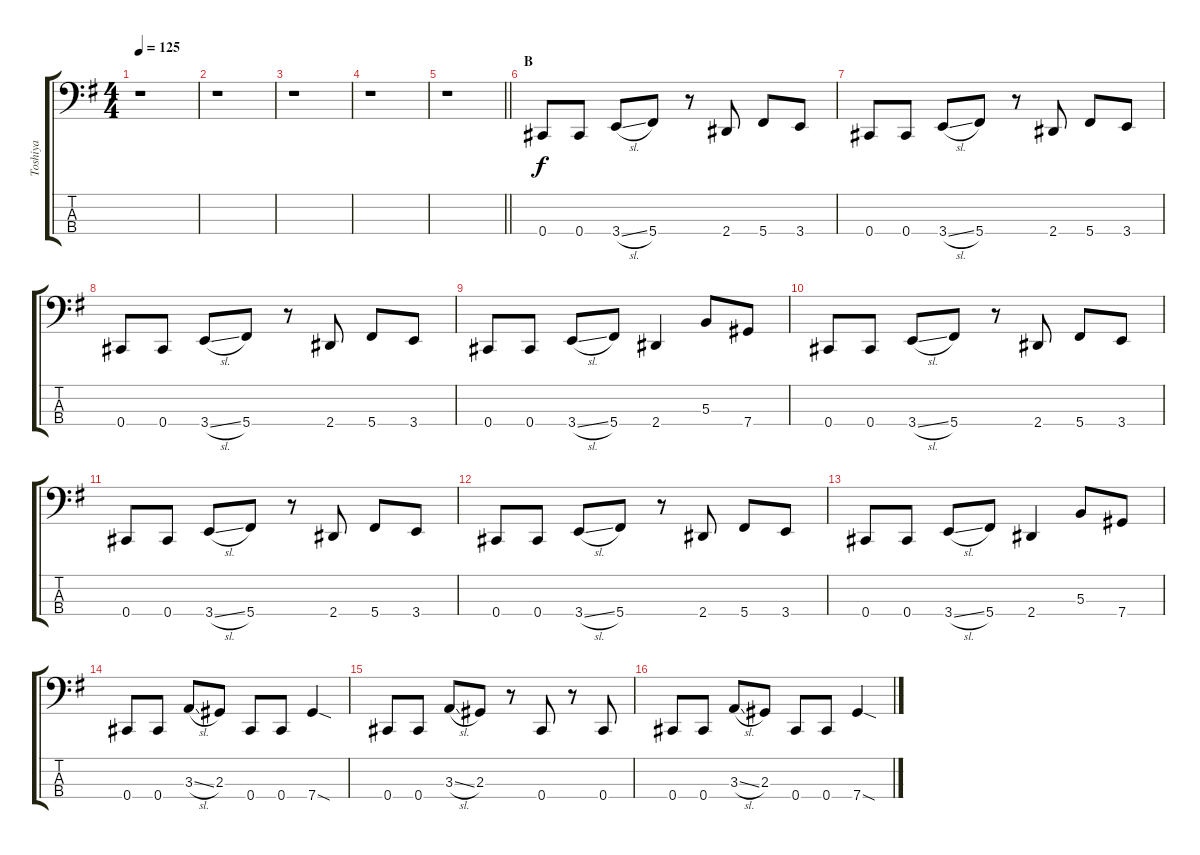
\track ("Toshiya" "Toshiya") {instrument electricbasspick}
\staff {score tabs}
\tuning (E2 B1 Gb1 Db1) {hide}
\ts (4 4)
\tempo 125
\clef f4
\ks g
r.1{dy f} |
r.1 |
r.1 |
r.1 |
\barLineRight lightlight
r.1 |
\section ("" "B")
0.4.8 0.4.8 3.4{sl}.8 5.4.8 r.8 2.4.8 5.4.8 3.4.8 |
0.4.8 0.4.8 3.4{sl}.8 5.4.8 r.8 2.4.8 5.4.8 3.4.8 |
0.4.8 0.4.8 3.4{sl}.8 5.4.8 r.8 2.4.8 5.4.8 3.4.8 |
0.4.8 0.4.8 3.4{sl}.8 5.4.8 2.4.4 5.3.8 7.4.8 |
0.4.8 0.4.8 3.4{sl}.8 5.4.8 r.8 2.4.8 5.4.8 3.4.8 |
0.4.8 0.4.8 3.4{sl}.8 5.4.8 r.8 2.4.8 5.4.8 3.4.8 |
0.4.8 0.4.8 3.4{sl}.8 5.4.8 r.8 2.4.8 5.4.8 3.4.8 |
0.4.8 0.4.8 3.4{sl}.8 5.4.8 2.4.4 5.3.8 7.4.8 |
0.4.8 0.4.8 3.3{sl}.8 2.3.8 0.4.8 0.4.8 7.4{sod}.4 |
0.4.8 0.4.8 3.3{sl}.8 2.3.8 r.8 0.4.8 r.8 0.4.8 |
0.4.8 0.4.8 3.3{sl}.8 2.3.8 0.4.8 0.4.8 7.4{sod}.4
